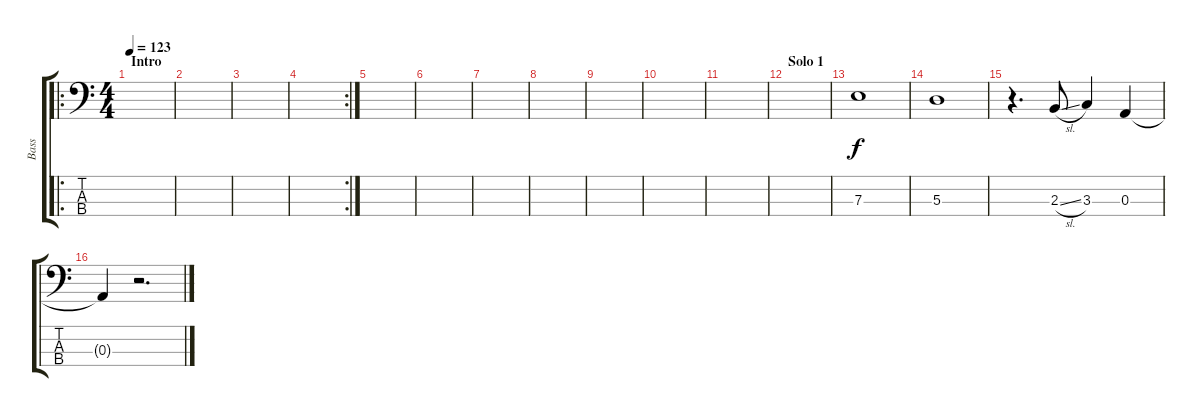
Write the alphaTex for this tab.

\track ("Bass" "Bass") {instrument acousticbass}
\staff {score tabs}
\tuning (G2 D2 A1 E1) {hide}
\ro
\ts (4 4)
\section ("" "Intro")
\tempo 123
\clef f4
\ks c
|
|
|
\rc 2
|
|
|
|
|
|
|
|
\section ("" "Solo 1")
|
7.3.1 |
5.3.1 |
r.4{d} 2.3{sl}.8 3.3.4 0.3.4 |
0.3{t}.4 r.2{d}
